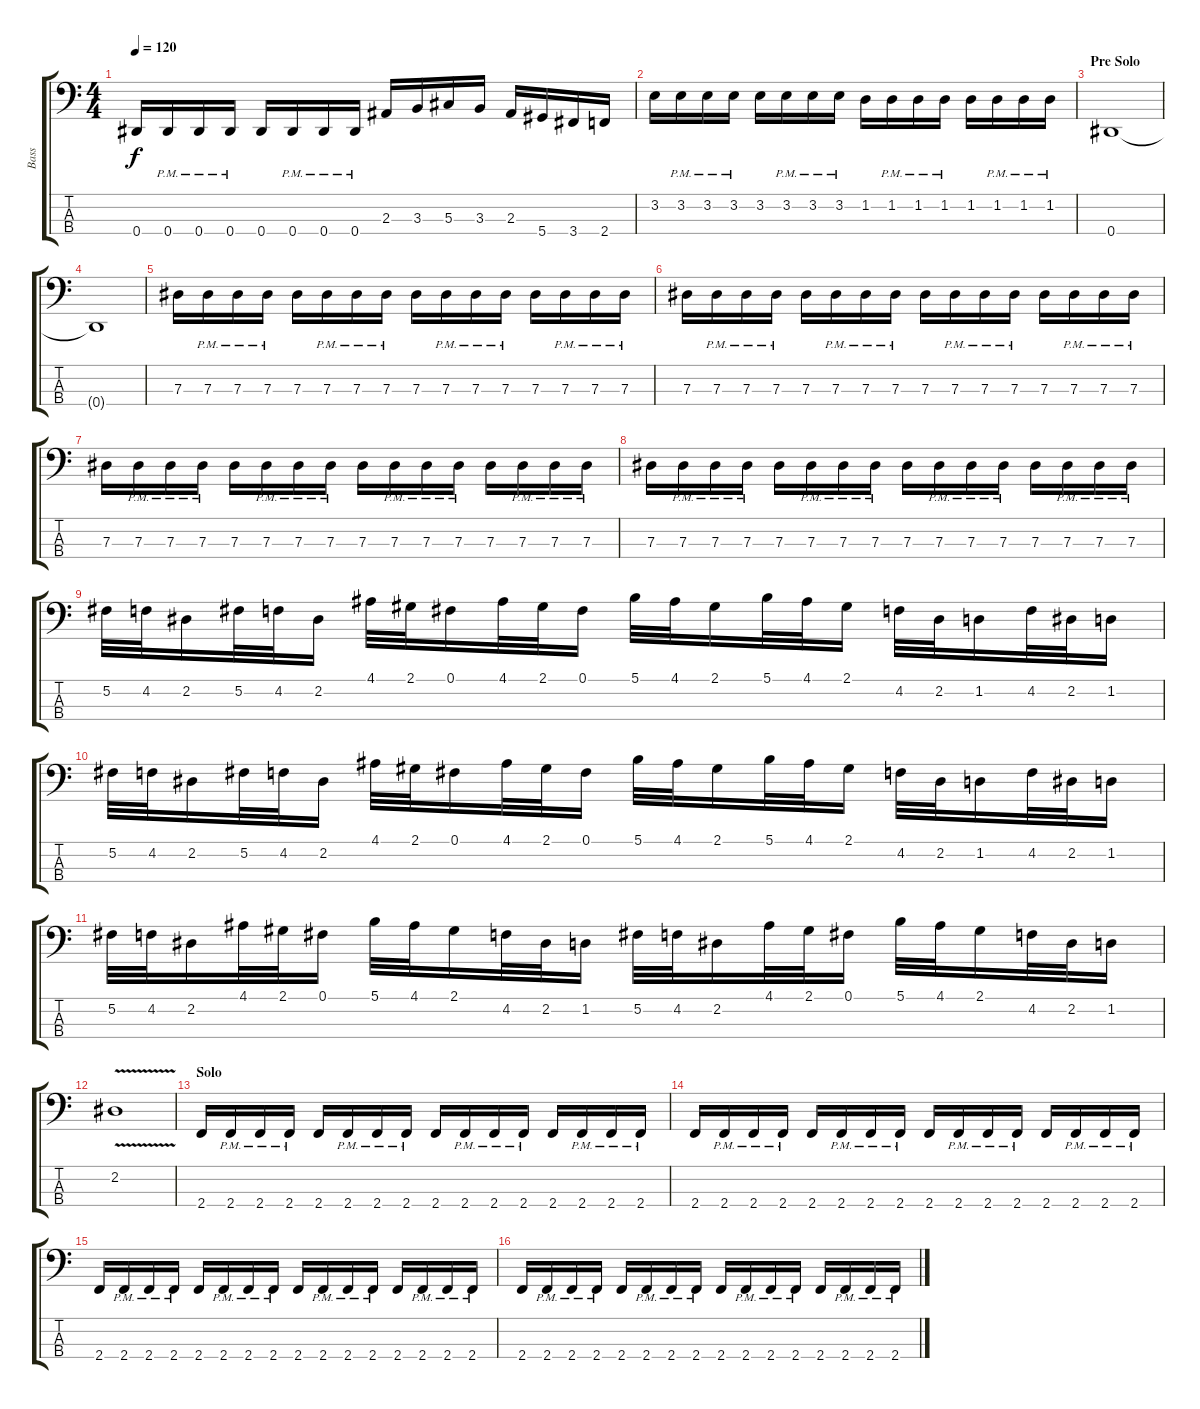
\track ("Bass" "Bass") {instrument electricbasspick}
\staff {score tabs}
\tuning (Gb2 Db2 Ab1 Eb1) {hide}
\ts (4 4)
\tempo 120
\clef f4
\ks c
0.4.16{dy f} 0.4{pm}.16 0.4{pm}.16 0.4{pm}.16 0.4.16 0.4{pm}.16 0.4{pm}.16 0.4{pm}.16 2.3.16 3.3.16 5.3.16 3.3.16 2.3.16 5.4.16 3.4.16 2.4.16 |
3.2.16 3.2{pm}.16 3.2{pm}.16 3.2{pm}.16 3.2.16 3.2{pm}.16 3.2{pm}.16 3.2{pm}.16 1.2.16 1.2{pm}.16 1.2{pm}.16 1.2{pm}.16 1.2.16 1.2{pm}.16 1.2{pm}.16 1.2{pm}.16 |
\section ("" "Pre Solo")
0.4.1 |
0.4{t}.1 |
7.3.16 7.3{pm}.16 7.3{pm}.16 7.3{pm}.16 7.3.16 7.3{pm}.16 7.3{pm}.16 7.3{pm}.16 7.3.16 7.3{pm}.16 7.3{pm}.16 7.3{pm}.16 7.3.16 7.3{pm}.16 7.3{pm}.16 7.3{pm}.16 |
7.3.16 7.3{pm}.16 7.3{pm}.16 7.3{pm}.16 7.3.16 7.3{pm}.16 7.3{pm}.16 7.3{pm}.16 7.3.16 7.3{pm}.16 7.3{pm}.16 7.3{pm}.16 7.3.16 7.3{pm}.16 7.3{pm}.16 7.3{pm}.16 |
7.3.16 7.3{pm}.16 7.3{pm}.16 7.3{pm}.16 7.3.16 7.3{pm}.16 7.3{pm}.16 7.3{pm}.16 7.3.16 7.3{pm}.16 7.3{pm}.16 7.3{pm}.16 7.3.16 7.3{pm}.16 7.3{pm}.16 7.3{pm}.16 |
7.3.16 7.3{pm}.16 7.3{pm}.16 7.3{pm}.16 7.3.16 7.3{pm}.16 7.3{pm}.16 7.3{pm}.16 7.3.16 7.3{pm}.16 7.3{pm}.16 7.3{pm}.16 7.3.16 7.3{pm}.16 7.3{pm}.16 7.3{pm}.16 |
5.2.32 4.2.32 2.2.16 5.2.32 4.2.32 2.2.16 4.1.32 2.1.32 0.1.16 4.1.32 2.1.32 0.1.16 5.1.32 4.1.32 2.1.16 5.1.32 4.1.32 2.1.16 4.2.32 2.2.32 1.2.16 4.2.32 2.2.32 1.2.16 |
5.2.32 4.2.32 2.2.16 5.2.32 4.2.32 2.2.16 4.1.32 2.1.32 0.1.16 4.1.32 2.1.32 0.1.16 5.1.32 4.1.32 2.1.16 5.1.32 4.1.32 2.1.16 4.2.32 2.2.32 1.2.16 4.2.32 2.2.32 1.2.16 |
5.2.32 4.2.32 2.2.16 4.1.32 2.1.32 0.1.16 5.1.32 4.1.32 2.1.16 4.2.32 2.2.32 1.2.16 5.2.32 4.2.32 2.2.16 4.1.32 2.1.32 0.1.16 5.1.32 4.1.32 2.1.16 4.2.32 2.2.32 1.2.16 |
2.2{v}.1 |
\section ("" "Solo")
2.4.16 2.4{pm}.16 2.4{pm}.16 2.4{pm}.16 2.4.16 2.4{pm}.16 2.4{pm}.16 2.4{pm}.16 2.4.16 2.4{pm}.16 2.4{pm}.16 2.4{pm}.16 2.4.16 2.4{pm}.16 2.4{pm}.16 2.4{pm}.16 |
2.4.16 2.4{pm}.16 2.4{pm}.16 2.4{pm}.16 2.4.16 2.4{pm}.16 2.4{pm}.16 2.4{pm}.16 2.4.16 2.4{pm}.16 2.4{pm}.16 2.4{pm}.16 2.4.16 2.4{pm}.16 2.4{pm}.16 2.4{pm}.16 |
2.4.16 2.4{pm}.16 2.4{pm}.16 2.4{pm}.16 2.4.16 2.4{pm}.16 2.4{pm}.16 2.4{pm}.16 2.4.16 2.4{pm}.16 2.4{pm}.16 2.4{pm}.16 2.4.16 2.4{pm}.16 2.4{pm}.16 2.4{pm}.16 |
2.4.16 2.4{pm}.16 2.4{pm}.16 2.4{pm}.16 2.4.16 2.4{pm}.16 2.4{pm}.16 2.4{pm}.16 2.4.16 2.4{pm}.16 2.4{pm}.16 2.4{pm}.16 2.4.16 2.4{pm}.16 2.4{pm}.16 2.4{pm}.16
